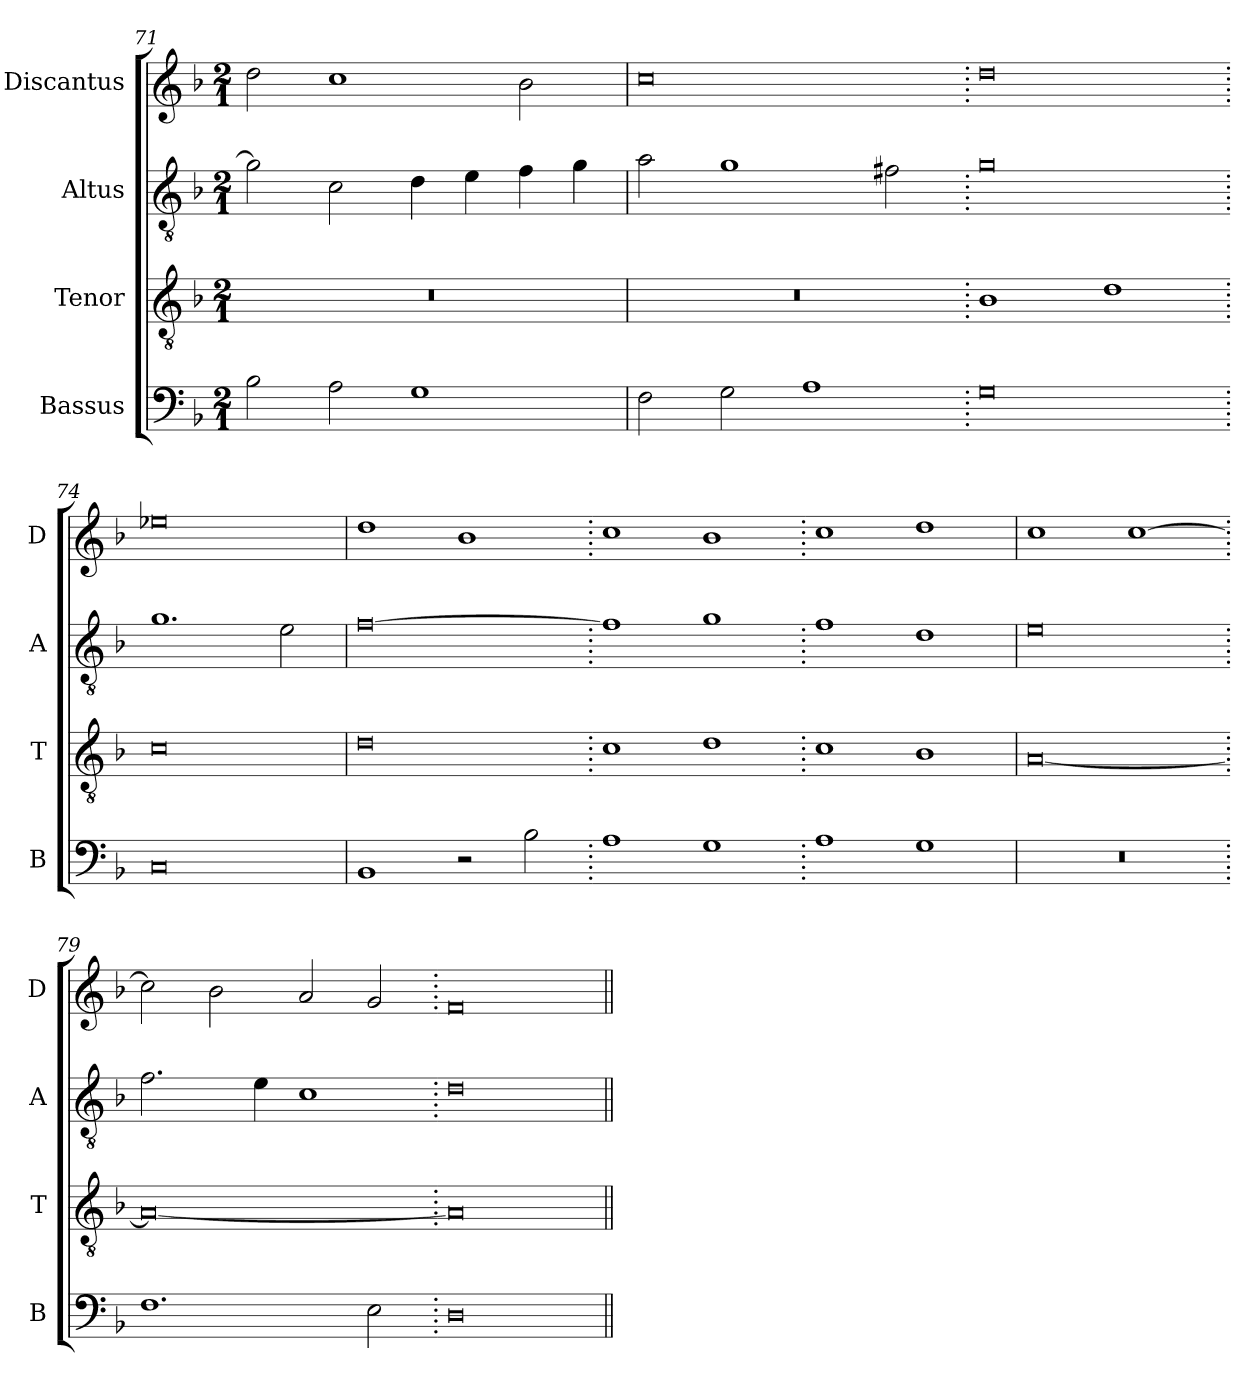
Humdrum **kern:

**kern	**kern	**kern	**kern
*part4	*part3	*part2	*part1
*staff4	*staff3	*staff2	*staff1
*I"Bassus	*I"Tenor	*I"Altus	*I"Discantus
*I'B	*I'T	*I'A	*I'D
*clefF4	*clefGv2	*clefGv2	*clefG2
*k[b-]	*k[b-]	*k[b-]	*k[b-]
*M2/1	*M2/1	*M2/1	*M2/1
=71	=71	=71	=71
2B-\	0r	2g\]	2dd\
2A\	.	2c\	1cc
1G	.	4d\	.
.	.	4e\	.
.	.	4f\	2b-\
.	.	4g\	.
=72	=72	=72	=72
2F\	0r	2a\	0cc
2G\	.	1g	.
1A	.	.	.
.	.	2f#X\	.
=73.	=73.	=73.	=73.
0G	1B-	0g	0dd
.	1d	.	.
=74.	=74.	=74.	=74.
0C	0c	1.g	0ee-X
.	.	2e\	.
=75	=75	=75	=75
1BB-	0d	[0f	1dd
2r	.	.	1b-
2B-\	.	.	.
=76.	=76.	=76.	=76.
1A	1c	1f]	1cc
1G	1d	1g	1b-
=77.	=77.	=77.	=77.
1A	1c	1f	1cc
1G	1B-	1d	1dd
=78	=78	=78	=78
0r	[0A	0e	1cc
.	.	.	[1cc
=79.	=79.	=79.	=79.
1.F	0A_	2.f\	2cc\]
.	.	.	2b-\
.	.	4e\	.
.	.	1c	2a/
2E\	.	.	2g/
=80.	=80.	=80.	=80.
0D	0A]	0d	0f
=||	=||	=||	=||
*-	*-	*-	*-
